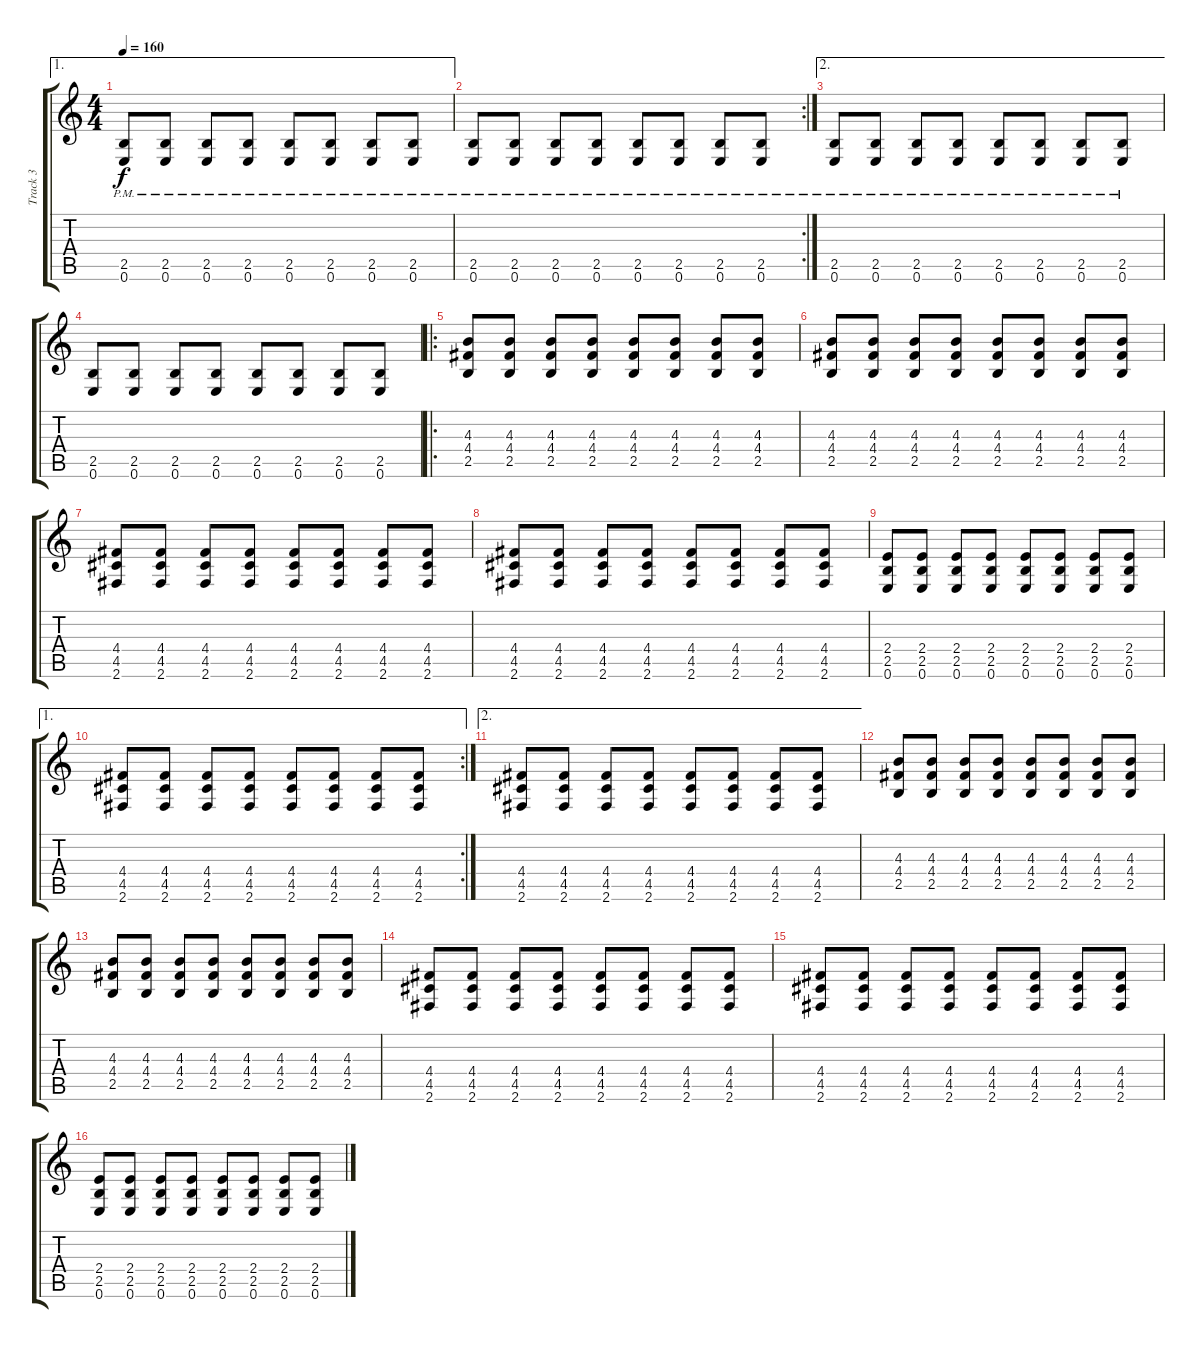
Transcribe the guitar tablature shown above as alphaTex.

\track ("Track 3" "Track 3") {instrument overdrivenguitar}
\staff {score tabs}
\tuning (E4 B3 G3 D3 A2 E2) {hide}
\ae 1
\ts (4 4)
\tempo 160
\clef g2
\ks c
(2.5{pm} 0.6{pm}).8{dy f} (2.5{pm} 0.6{pm}).8 (2.5{pm} 0.6{pm}).8 (2.5{pm} 0.6{pm}).8 (2.5{pm} 0.6{pm}).8 (2.5{pm} 0.6{pm}).8 (2.5{pm} 0.6{pm}).8 (2.5{pm} 0.6{pm}).8 |
\rc 2
(2.5{pm} 0.6{pm}).8 (2.5{pm} 0.6{pm}).8 (2.5{pm} 0.6{pm}).8 (2.5{pm} 0.6{pm}).8 (2.5{pm} 0.6{pm}).8 (2.5{pm} 0.6{pm}).8 (2.5{pm} 0.6{pm}).8 (2.5{pm} 0.6{pm}).8 |
\ae 2
(2.5{pm} 0.6{pm}).8 (2.5{pm} 0.6{pm}).8 (2.5{pm} 0.6{pm}).8 (2.5{pm} 0.6{pm}).8 (2.5{pm} 0.6{pm}).8 (2.5{pm} 0.6{pm}).8 (2.5{pm} 0.6{pm}).8 (2.5{pm} 0.6{pm}).8 |
(2.5 0.6).8 (2.5 0.6).8 (2.5 0.6).8 (2.5 0.6).8 (2.5 0.6).8 (2.5 0.6).8 (2.5 0.6).8 (2.5 0.6).8 |
\ro
(4.3 4.4 2.5).8 (4.3 4.4 2.5).8 (4.3 4.4 2.5).8 (4.3 4.4 2.5).8 (4.3 4.4 2.5).8 (4.3 4.4 2.5).8 (4.3 4.4 2.5).8 (4.3 4.4 2.5).8 |
(4.3 4.4 2.5).8 (4.3 4.4 2.5).8 (4.3 4.4 2.5).8 (4.3 4.4 2.5).8 (4.3 4.4 2.5).8 (4.3 4.4 2.5).8 (4.3 4.4 2.5).8 (4.3 4.4 2.5).8 |
(4.4 4.5 2.6).8 (4.4 4.5 2.6).8 (4.4 4.5 2.6).8 (4.4 4.5 2.6).8 (4.4 4.5 2.6).8 (4.4 4.5 2.6).8 (4.4 4.5 2.6).8 (4.4 4.5 2.6).8 |
(4.4 4.5 2.6).8 (4.4 4.5 2.6).8 (4.4 4.5 2.6).8 (4.4 4.5 2.6).8 (4.4 4.5 2.6).8 (4.4 4.5 2.6).8 (4.4 4.5 2.6).8 (4.4 4.5 2.6).8 |
(2.4 2.5 0.6).8 (2.4 2.5 0.6).8 (2.4 2.5 0.6).8 (2.4 2.5 0.6).8 (2.4 2.5 0.6).8 (2.4 2.5 0.6).8 (2.4 2.5 0.6).8 (2.4 2.5 0.6).8 |
\ae 1
\rc 2
(4.4 4.5 2.6).8 (4.4 4.5 2.6).8 (4.4 4.5 2.6).8 (4.4 4.5 2.6).8 (4.4 4.5 2.6).8 (4.4 4.5 2.6).8 (4.4 4.5 2.6).8 (4.4 4.5 2.6).8 |
\ae 2
(4.4 4.5 2.6).8 (4.4 4.5 2.6).8 (4.4 4.5 2.6).8 (4.4 4.5 2.6).8 (4.4 4.5 2.6).8 (4.4 4.5 2.6).8 (4.4 4.5 2.6).8 (4.4 4.5 2.6).8 |
(4.3 4.4 2.5).8 (4.3 4.4 2.5).8 (4.3 4.4 2.5).8 (4.3 4.4 2.5).8 (4.3 4.4 2.5).8 (4.3 4.4 2.5).8 (4.3 4.4 2.5).8 (4.3 4.4 2.5).8 |
(4.3 4.4 2.5).8 (4.3 4.4 2.5).8 (4.3 4.4 2.5).8 (4.3 4.4 2.5).8 (4.3 4.4 2.5).8 (4.3 4.4 2.5).8 (4.3 4.4 2.5).8 (4.3 4.4 2.5).8 |
(4.4 4.5 2.6).8 (4.4 4.5 2.6).8 (4.4 4.5 2.6).8 (4.4 4.5 2.6).8 (4.4 4.5 2.6).8 (4.4 4.5 2.6).8 (4.4 4.5 2.6).8 (4.4 4.5 2.6).8 |
(4.4 4.5 2.6).8 (4.4 4.5 2.6).8 (4.4 4.5 2.6).8 (4.4 4.5 2.6).8 (4.4 4.5 2.6).8 (4.4 4.5 2.6).8 (4.4 4.5 2.6).8 (4.4 4.5 2.6).8 |
(2.4 2.5 0.6).8 (2.4 2.5 0.6).8 (2.4 2.5 0.6).8 (2.4 2.5 0.6).8 (2.4 2.5 0.6).8 (2.4 2.5 0.6).8 (2.4 2.5 0.6).8 (2.4 2.5 0.6).8
